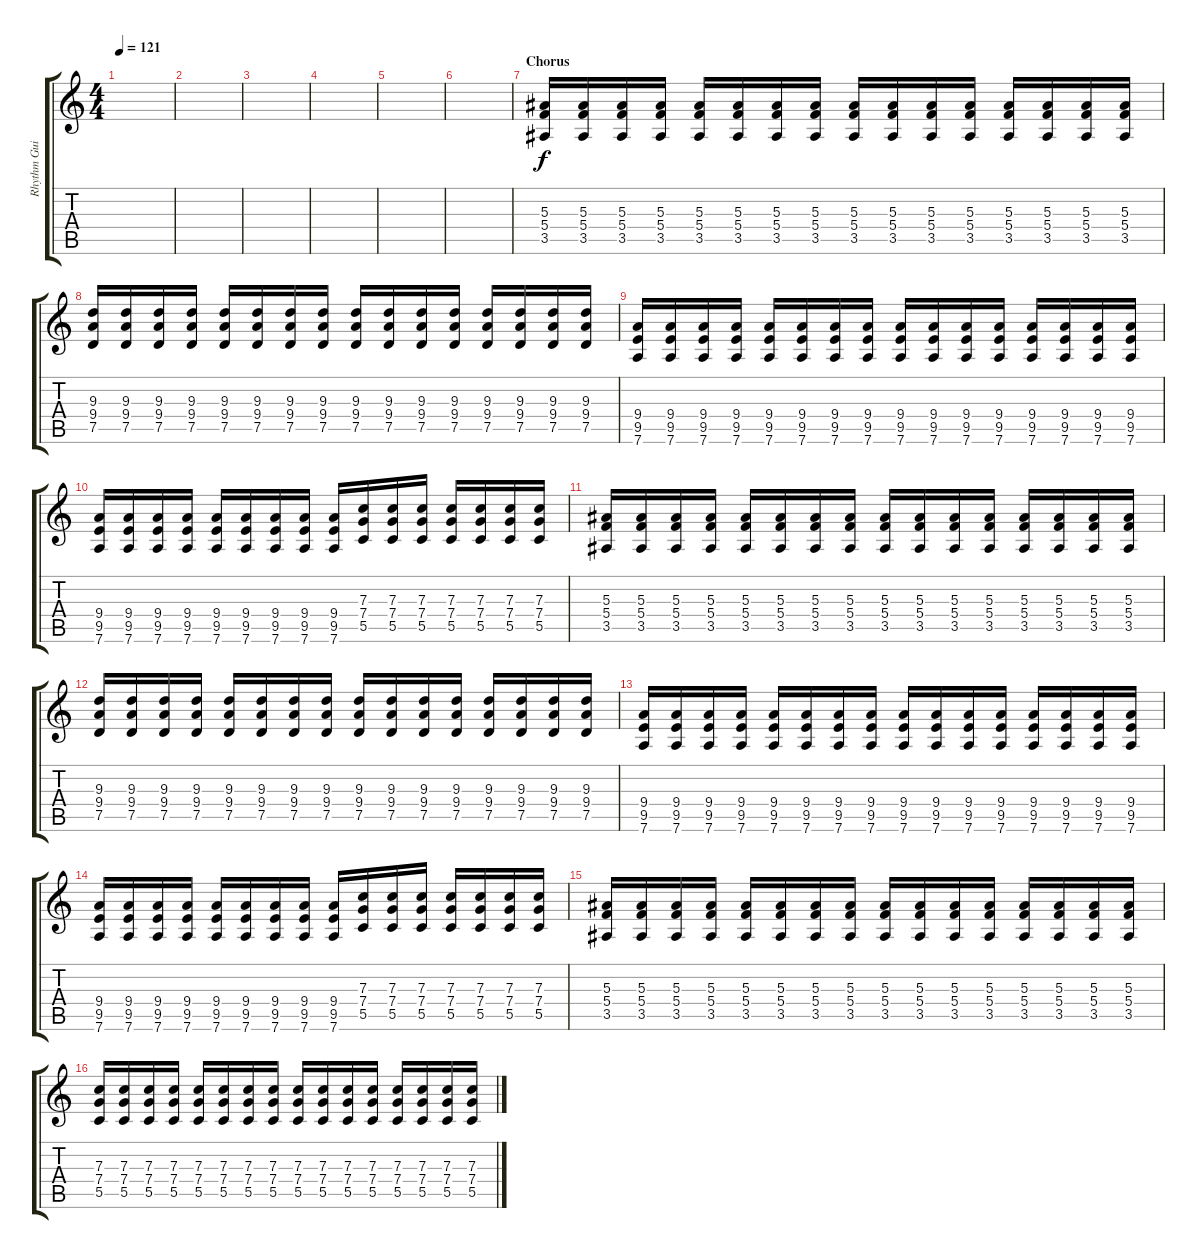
\track ("Rhythm Guitar" "Rhythm Gui") {instrument overdrivenguitar}
\staff {score tabs}
\tuning (D4 A3 F3 C3 G2 D2) {hide}
\ts (4 4)
\tempo 121
\clef g2
\ks c
|
|
|
|
|
|
\section ("" "Chorus")
(5.3 5.4 3.5).16 (5.3 5.4 3.5).16 (5.3 5.4 3.5).16 (5.3 5.4 3.5).16 (5.3 5.4 3.5).16 (5.3 5.4 3.5).16 (5.3 5.4 3.5).16 (5.3 5.4 3.5).16 (5.3 5.4 3.5).16 (5.3 5.4 3.5).16 (5.3 5.4 3.5).16 (5.3 5.4 3.5).16 (5.3 5.4 3.5).16 (5.3 5.4 3.5).16 (5.3 5.4 3.5).16 (5.3 5.4 3.5).16 |
(9.3 9.4 7.5).16 (9.3 9.4 7.5).16 (9.3 9.4 7.5).16 (9.3 9.4 7.5).16 (9.3 9.4 7.5).16 (9.3 9.4 7.5).16 (9.3 9.4 7.5).16 (9.3 9.4 7.5).16 (9.3 9.4 7.5).16 (9.3 9.4 7.5).16 (9.3 9.4 7.5).16 (9.3 9.4 7.5).16 (9.3 9.4 7.5).16 (9.3 9.4 7.5).16 (9.3 9.4 7.5).16 (9.3 9.4 7.5).16 |
(9.4 9.5 7.6).16 (9.4 9.5 7.6).16 (9.4 9.5 7.6).16 (9.4 9.5 7.6).16 (9.4 9.5 7.6).16 (9.4 9.5 7.6).16 (9.4 9.5 7.6).16 (9.4 9.5 7.6).16 (9.4 9.5 7.6).16 (9.4 9.5 7.6).16 (9.4 9.5 7.6).16 (9.4 9.5 7.6).16 (9.4 9.5 7.6).16 (9.4 9.5 7.6).16 (9.4 9.5 7.6).16 (9.4 9.5 7.6).16 |
(9.4 9.5 7.6).16 (9.4 9.5 7.6).16 (9.4 9.5 7.6).16 (9.4 9.5 7.6).16 (9.4 9.5 7.6).16 (9.4 9.5 7.6).16 (9.4 9.5 7.6).16 (9.4 9.5 7.6).16 (9.4 9.5 7.6).16 (7.3 7.4 5.5).16 (7.3 7.4 5.5).16 (7.3 7.4 5.5).16 (7.3 7.4 5.5).16 (7.3 7.4 5.5).16 (7.3 7.4 5.5).16 (7.3 7.4 5.5).16 |
(5.3 5.4 3.5).16 (5.3 5.4 3.5).16 (5.3 5.4 3.5).16 (5.3 5.4 3.5).16 (5.3 5.4 3.5).16 (5.3 5.4 3.5).16 (5.3 5.4 3.5).16 (5.3 5.4 3.5).16 (5.3 5.4 3.5).16 (5.3 5.4 3.5).16 (5.3 5.4 3.5).16 (5.3 5.4 3.5).16 (5.3 5.4 3.5).16 (5.3 5.4 3.5).16 (5.3 5.4 3.5).16 (5.3 5.4 3.5).16 |
(9.3 9.4 7.5).16 (9.3 9.4 7.5).16 (9.3 9.4 7.5).16 (9.3 9.4 7.5).16 (9.3 9.4 7.5).16 (9.3 9.4 7.5).16 (9.3 9.4 7.5).16 (9.3 9.4 7.5).16 (9.3 9.4 7.5).16 (9.3 9.4 7.5).16 (9.3 9.4 7.5).16 (9.3 9.4 7.5).16 (9.3 9.4 7.5).16 (9.3 9.4 7.5).16 (9.3 9.4 7.5).16 (9.3 9.4 7.5).16 |
(9.4 9.5 7.6).16 (9.4 9.5 7.6).16 (9.4 9.5 7.6).16 (9.4 9.5 7.6).16 (9.4 9.5 7.6).16 (9.4 9.5 7.6).16 (9.4 9.5 7.6).16 (9.4 9.5 7.6).16 (9.4 9.5 7.6).16 (9.4 9.5 7.6).16 (9.4 9.5 7.6).16 (9.4 9.5 7.6).16 (9.4 9.5 7.6).16 (9.4 9.5 7.6).16 (9.4 9.5 7.6).16 (9.4 9.5 7.6).16 |
(9.4 9.5 7.6).16 (9.4 9.5 7.6).16 (9.4 9.5 7.6).16 (9.4 9.5 7.6).16 (9.4 9.5 7.6).16 (9.4 9.5 7.6).16 (9.4 9.5 7.6).16 (9.4 9.5 7.6).16 (9.4 9.5 7.6).16 (7.3 7.4 5.5).16 (7.3 7.4 5.5).16 (7.3 7.4 5.5).16 (7.3 7.4 5.5).16 (7.3 7.4 5.5).16 (7.3 7.4 5.5).16 (7.3 7.4 5.5).16 |
(5.3 5.4 3.5).16 (5.3 5.4 3.5).16 (5.3 5.4 3.5).16 (5.3 5.4 3.5).16 (5.3 5.4 3.5).16 (5.3 5.4 3.5).16 (5.3 5.4 3.5).16 (5.3 5.4 3.5).16 (5.3 5.4 3.5).16 (5.3 5.4 3.5).16 (5.3 5.4 3.5).16 (5.3 5.4 3.5).16 (5.3 5.4 3.5).16 (5.3 5.4 3.5).16 (5.3 5.4 3.5).16 (5.3 5.4 3.5).16 |
(7.3 7.4 5.5).16 (7.3 7.4 5.5).16 (7.3 7.4 5.5).16 (7.3 7.4 5.5).16 (7.3 7.4 5.5).16 (7.3 7.4 5.5).16 (7.3 7.4 5.5).16 (7.3 7.4 5.5).16 (7.3 7.4 5.5).16 (7.3 7.4 5.5).16 (7.3 7.4 5.5).16 (7.3 7.4 5.5).16 (7.3 7.4 5.5).16 (7.3 7.4 5.5).16 (7.3 7.4 5.5).16 (7.3 7.4 5.5).16
